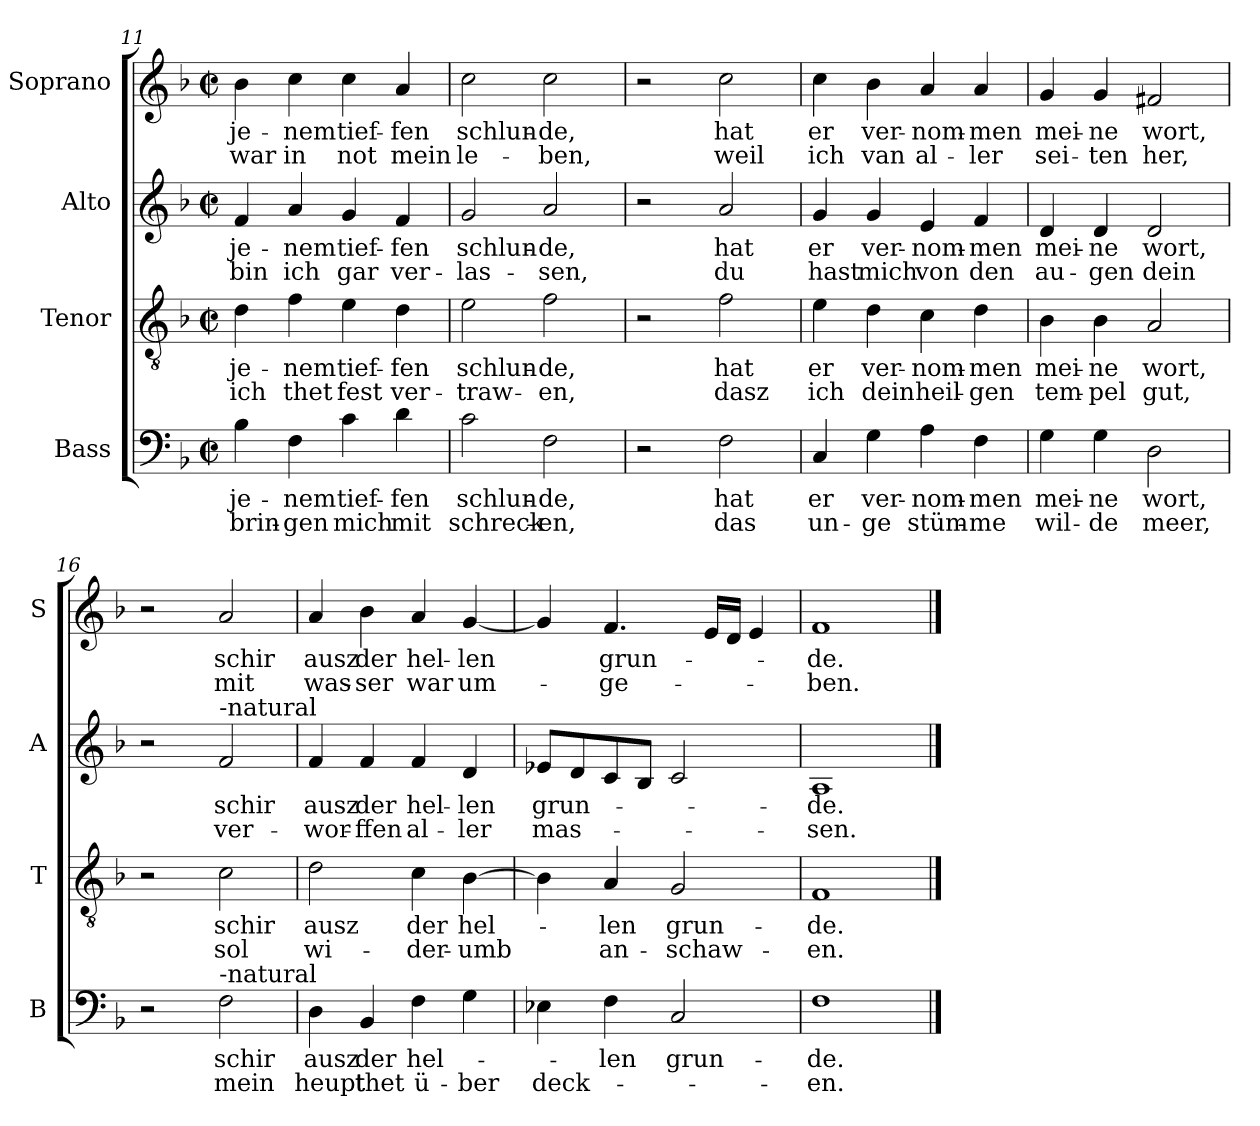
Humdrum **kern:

**kern	**text	**text	**kern	**text	**text	**kern	**text	**text	**kern	**text	**text
*part4	*part4	*part4	*part3	*part3	*part3	*part2	*part2	*part2	*part1	*part1	*part1
*staff4	*staff4	*staff4	*staff3	*staff3	*staff3	*staff2	*staff2	*staff2	*staff1	*staff1	*staff1
*I"Bass	*	*	*I"Tenor	*	*	*I"Alto	*	*	*I"Soprano	*	*
*I'B	*	*	*I'T	*	*	*I'A	*	*	*I'S	*	*
!!LO:PB:g=z
*clefF4	*	*	*clefGv2	*	*	*clefG2	*	*	*clefG2	*	*
*k[b-]	*	*	*k[b-]	*	*	*k[b-]	*	*	*k[b-]	*	*
*F:	*	*	*F:	*	*	*F:	*	*	*F:	*	*
*M2/2	*	*	*M2/2	*	*	*M2/2	*	*	*M2/2	*	*
*met(c|)	*	*	*met(c|)	*	*	*met(c|)	*	*	*met(c|)	*	*
=11	=11	=11	=11	=11	=11	=11	=11	=11	=11	=11	=11
!	!LO:LY:b	!LO:LY:b	!	!LO:LY:b	!LO:LY:b	!	!LO:LY:b	!LO:LY:b	!	!LO:LY:b	!LO:LY:b
4B-\	je-	-brin-	4d\	je-	ich	4f/	je-	bin	4b-\	je-	war
!	!LO:LY:b	!LO:LY:b	!	!LO:LY:b	!LO:LY:b	!	!LO:LY:b	!LO:LY:b	!	!LO:LY:b	!LO:LY:b
4F\	-nem	-gen	4f\	-nem	thet	4a/	-nem	ich	4cc\	-nem	in
!	!LO:LY:b	!LO:LY:b	!	!LO:LY:b	!LO:LY:b	!	!LO:LY:b	!LO:LY:b	!	!LO:LY:b	!LO:LY:b
4c\	tief-	mich	4e\	tief-	fest	4g/	tief-	gar	4cc\	tief-	not
!	!LO:LY:b	!LO:LY:b	!	!LO:LY:b	!LO:LY:b	!	!LO:LY:b	!LO:LY:b	!	!LO:LY:b	!LO:LY:b
4d\	-fen	mit	4d\	-fen	ver-	4f/	-fen	ver-	4a/	-fen	mein
=12	=12	=12	=12	=12	=12	=12	=12	=12	=12	=12	=12
!	!LO:LY:b	!LO:LY:b	!	!LO:LY:b	!LO:LY:b	!	!LO:LY:b	!LO:LY:b	!	!LO:LY:b	!LO:LY:b
2c\	schlun-	schreck-	2e\	schlun-	-traw-	2g/	schlun-	-las-	2cc\	schlun-	le-
!	!LO:LY:b	!LO:LY:b	!	!LO:LY:b	!LO:LY:b	!	!LO:LY:b	!LO:LY:b	!	!LO:LY:b	!LO:LY:b
2F\	-de,	-en,	2f\	-de,	-en,	2a/	-de,	-sen,	2cc\	-de,	-ben,
=13	=13	=13	=13	=13	=13	=13	=13	=13	=13	=13	=13
2r	.	.	2r	.	.	2r	.	.	2r	.	.
!	!LO:LY:b	!LO:LY:b	!	!LO:LY:b	!LO:LY:b	!	!LO:LY:b	!LO:LY:b	!	!LO:LY:b	!LO:LY:b
2F\	hat	das	2f\	hat	dasz	2a/	hat	du	2cc\	hat	weil
=14	=14	=14	=14	=14	=14	=14	=14	=14	=14	=14	=14
!	!LO:LY:b	!LO:LY:b	!	!LO:LY:b	!LO:LY:b	!	!LO:LY:b	!LO:LY:b	!	!LO:LY:b	!LO:LY:b
4C/	er	un-	4e\	er	ich	4g/	er	hast	4cc\	er	ich
!	!LO:LY:b	!LO:LY:b	!	!LO:LY:b	!LO:LY:b	!	!LO:LY:b	!LO:LY:b	!	!LO:LY:b	!LO:LY:b
4G\	ver-	-ge	4d\	ver-	dein	4g/	ver-	mich	4b-\	ver-	van
!	!LO:LY:b	!LO:LY:b	!	!LO:LY:b	!LO:LY:b	!	!LO:LY:b	!LO:LY:b	!	!LO:LY:b	!LO:LY:b
4A\	-nom-	stüm-	4c\	-nom-	heil-	4e/	-nom-	von	4a/	-nom-	al-
!	!LO:LY:b	!LO:LY:b	!	!LO:LY:b	!LO:LY:b	!	!LO:LY:b	!LO:LY:b	!	!LO:LY:b	!LO:LY:b
4F\	-men	-me	4d\	-men	-gen	4f/	-men	den	4a/	-men	-ler
=15	=15	=15	=15	=15	=15	=15	=15	=15	=15	=15	=15
!	!LO:LY:b	!LO:LY:b	!	!LO:LY:b	!LO:LY:b	!	!LO:LY:b	!LO:LY:b	!	!LO:LY:b	!LO:LY:b
4G\	mei-	wil-	4B-\	mei-	tem-	4d/	mei-	au-	4g/	mei-	sei-
!	!LO:LY:b	!LO:LY:b	!	!LO:LY:b	!LO:LY:b	!	!LO:LY:b	!LO:LY:b	!	!LO:LY:b	!LO:LY:b
4G\	-ne	-de	4B-\	-ne	-pel	4d/	-ne	-gen	4g/	-ne	-ten
!	!LO:LY:b	!LO:LY:b	!	!LO:LY:b	!LO:LY:b	!	!LO:LY:b	!LO:LY:b	!	!LO:LY:b	!LO:LY:b
2D\	wort,	meer,	2A/	wort,	gut,	2d/	wort,	dein	2f#X/	wort,	her,
!!LO:LB:g=z
=16	=16	=16	=16	=16	=16	=16	=16	=16	=16	=16	=16
2r	.	.	2r	.	.	2r	.	.	2r	.	.
!	!	!	!	!	!	!LO:TX:a:t=-natural	!	!	!	!	!
!LO:TX:a:t=-natural	!	!	!	!	!	!	!	!	!	!	!
!	!LO:LY:b	!LO:LY:b	!	!LO:LY:b	!LO:LY:b	!	!LO:LY:b	!LO:LY:b	!	!LO:LY:b	!LO:LY:b
2F\	schir	mein	2c\	schir	sol	2f/	schir	ver-	2a/	schir	mit
=17	=17	=17	=17	=17	=17	=17	=17	=17	=17	=17	=17
!	!LO:LY:b	!LO:LY:b	!	!LO:LY:b	!LO:LY:b	!	!LO:LY:b	!LO:LY:b	!	!LO:LY:b	!LO:LY:b
4D\	ausz	heupt	2d\	ausz	wi-	4f/	ausz	-wor-	4a/	ausz	was-
!	!LO:LY:b	!LO:LY:b	!	!	!	!	!LO:LY:b	!LO:LY:b	!	!LO:LY:b	!LO:LY:b
4BB-/	der	thet	.	.	.	4f/	der	-ffen	4b-\	der	-ser
!	!LO:LY:b	!LO:LY:b	!	!LO:LY:b	!LO:LY:b	!	!LO:LY:b	!LO:LY:b	!	!LO:LY:b	!LO:LY:b
4F\	hel-	ü-	4c\	der	-der-	4f/	hel-	al-	4a/	hel-	war
!	!	!LO:LY:b	!	!LO:LY:b	!LO:LY:b	!	!LO:LY:b	!LO:LY:b	!	!LO:LY:b	!LO:LY:b
4G\	.	-ber	[4B-\	hel-	-umb	4d/	-len	-ler	[4g/	-len	um-
=18	=18	=18	=18	=18	=18	=18	=18	=18	=18	=18	=18
!	!	!LO:LY:b	!	!	!	!	!LO:LY:b	!LO:LY:b	!	!	!
4E-X\	.	deck-	4B-\]	.	.	8e-X/L	grun-	mas-	4g/]	.	.
.	.	.	.	.	.	8d/	.	.	.	.	.
!	!LO:LY:b	!	!	!LO:LY:b	!LO:LY:b	!	!	!	!	!LO:LY:b	!LO:LY:b
4F\	-len	.	4A/	-len	an-	8c/	.	.	4.f/	grun-	-ge-
.	.	.	.	.	.	8B-/J	.	.	.	.	.
!	!LO:LY:b	!	!	!LO:LY:b	!LO:LY:b	!	!	!	!	!	!
2C/	grun-	.	2G/	grun-	-schaw-	2c/	.	.	.	.	.
.	.	.	.	.	.	.	.	.	16e/LL	.	.
.	.	.	.	.	.	.	.	.	16d/JJ	.	.
.	.	.	.	.	.	.	.	.	4e/	.	.
=19	=19	=19	=19	=19	=19	=19	=19	=19	=19	=19	=19
!	!LO:LY:b	!LO:LY:b	!	!LO:LY:b	!LO:LY:b	!	!LO:LY:b	!LO:LY:b	!	!LO:LY:b	!LO:LY:b
1F	-de.	-en.	1F	-de.	-en.	1A	-de.	-sen.	1f	-de.	-ben.
==	==	==	==	==	==	==	==	==	==	==	==
*-	*-	*-	*-	*-	*-	*-	*-	*-	*-	*-	*-
